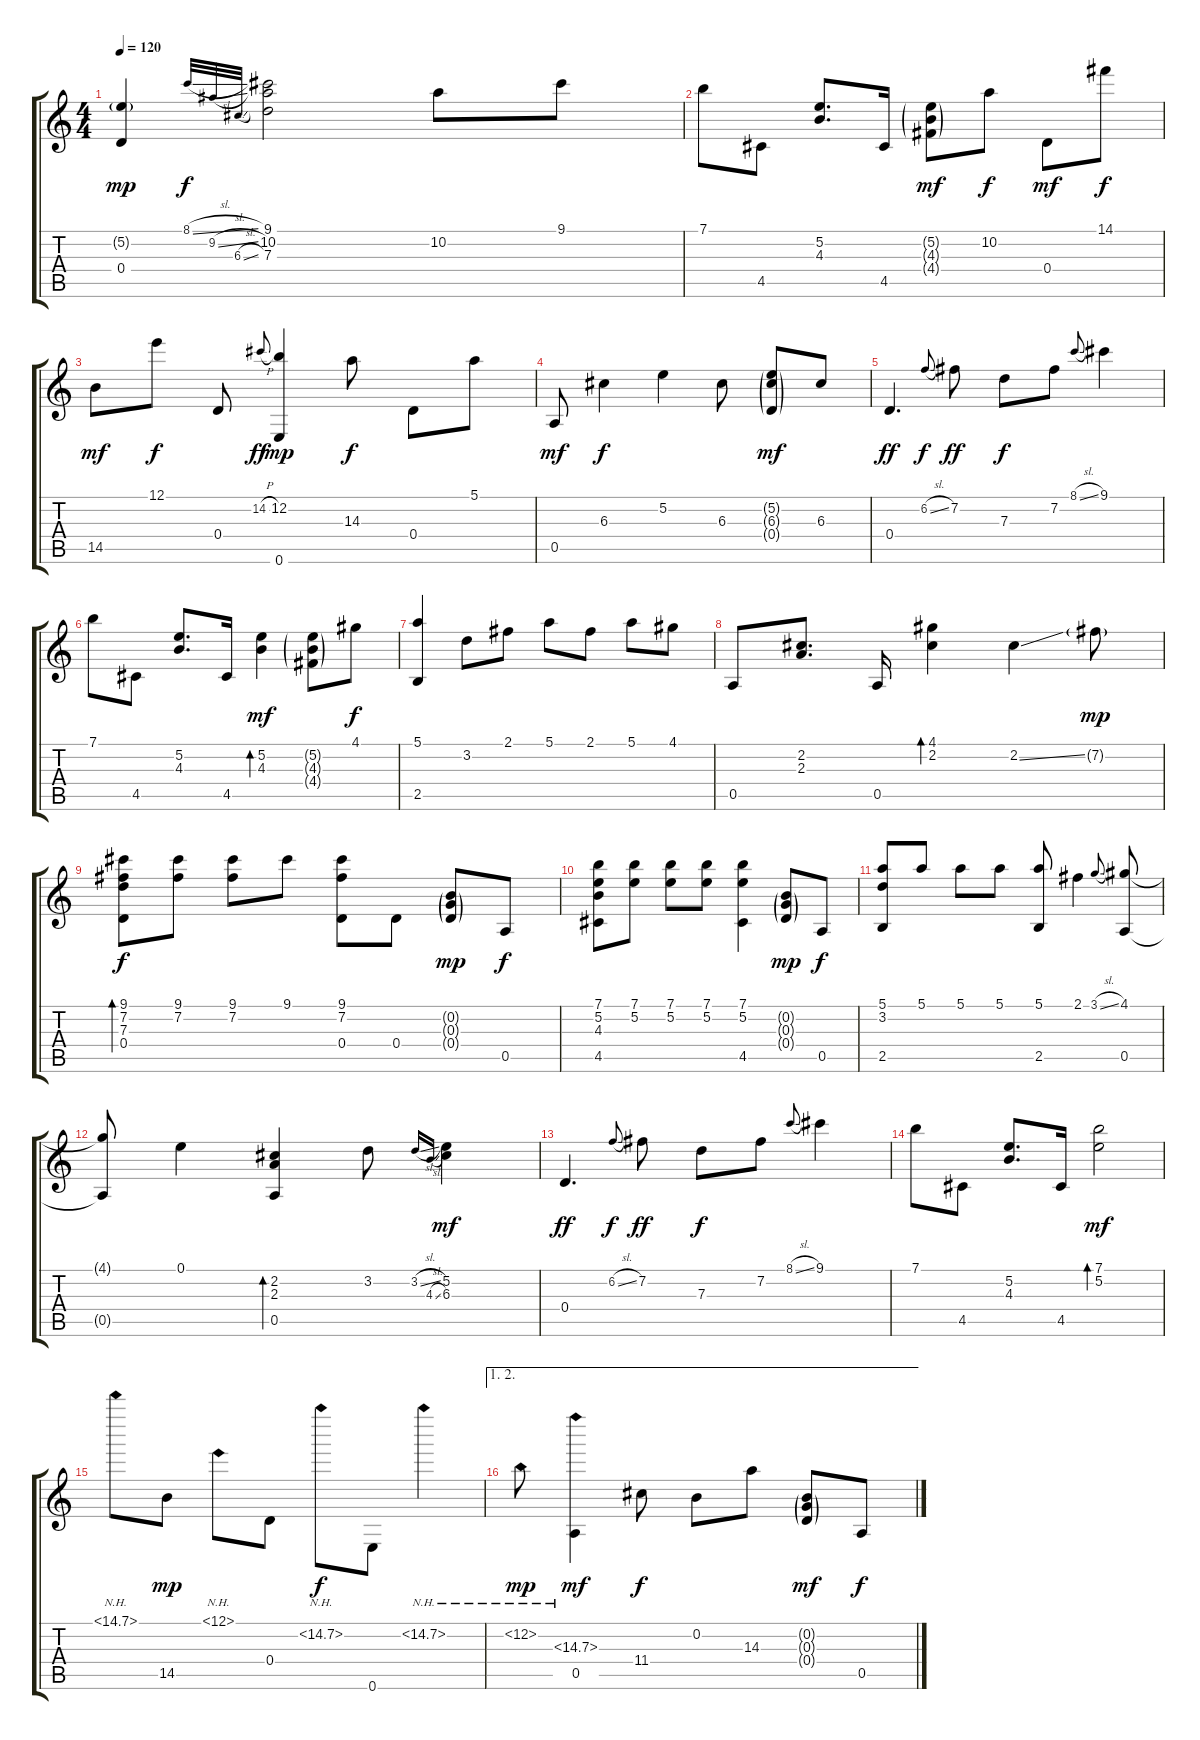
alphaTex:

\track "" {instrument acousticguitarsteel}
\staff {score tabs}
\tuning (E4 B3 G3 D3 A2 E2) {hide}
\ts (4 4)
\tempo 120
\clef g2
\ks c
(5.2{g} 0.4).4{dy mp} 8.1{sl}.32{gr onbeat dy f} 9.2{sl}.32{gr onbeat} 6.3{sl}.32{gr onbeat} (9.1 10.2 7.3).2 10.2.8 9.1.8 |
7.1.8 4.5.8 (5.2 4.3).8{d} 4.5.16 (5.2{g} 4.3{g} 4.4{g}).8{dy mf} 10.2.8{dy f} 0.4.8{dy mf} 14.1.8{dy f} |
14.5.8{dy mf} 12.1.8{dy f} 0.4.8 14.2{h}.8{gr onbeat dy ff} (12.2 0.6).4{dy mp} 14.3.8{dy f} 0.4.8 5.1.8 |
0.5.8{dy mf} 6.3.4{dy f} 5.2.4 6.3.8 (5.2{g} 6.3{g} 0.4{g}).8{dy mf} 6.3.8 |
0.4.4{d dy ff} 6.2{sl}.8{gr onbeat dy f} 7.2.8{dy ff} 7.3.8{dy f} 7.2.8 8.1{sl}.8{gr onbeat} 9.1.4 |
7.1.8 4.5.8 (5.2 4.3).8{d} 4.5.16 (5.2 4.3).4{bd 120 dy mf} (5.2{g} 4.3{g} 4.4{g}).8 4.1.8{dy f} |
(5.1 2.5).4 3.2.8 2.1.8 5.1.8 2.1.8 5.1.8 4.1.8 |
0.5.8 (2.2 2.3).8{d} 0.5.16 (4.1 2.2).4{bd 30} 2.2{ss}.4 7.2{g}.8{dy mp} |
(9.1 7.2 7.3 0.4).8{bd 240 dy f} (9.1 7.2).8 (9.1 7.2).8 9.1.8 (9.1 7.2 0.4).8 0.4.8 (0.2{g} 0.3{g} 0.4{g}).8{dy mp} 0.5.8{dy f} |
(7.1 5.2 4.3 4.5).8 (7.1 5.2).8 (7.1 5.2).8 (7.1 5.2).8 (7.1 5.2 4.5).4 (0.2{g} 0.3{g} 0.4{g}).8{dy mp} 0.5.8{dy f} |
(5.1 3.2 2.5).8 5.1.8 5.1.8 5.1.8 (5.1 2.5).8 2.1.4 3.1{sl}.8{gr onbeat} (4.1 0.5).8 |
(4.1{t} 0.5{t}).8 0.1.4 (2.2 2.3 0.5).4{bd 240} 3.2.8 3.2{sl}.16{gr onbeat} 4.3{sl}.16{gr onbeat} (5.2 6.3).4{dy mf} |
0.4.4{d dy ff} 6.2{sl}.8{gr onbeat dy f} 7.2.8{dy ff} 7.3.8{dy f} 7.2.8 8.1{sl}.8{gr onbeat} 9.1.4 |
7.1.8 4.5.8 (5.2 4.3).8{d} 4.5.16 (7.1 5.2).2{bd 120 dy mf} |
14.1{nh}.8 14.5.8{dy mp} 12.1{nh}.8 0.4.8 15.2{nh}.8{dy f} 0.6.8 14.2{nh}.4 |
\ae (1 2)
12.2{nh}.8{dy mp} (14.3{nh} 0.5).4{dy mf} 11.4.8{dy f} 0.2.8 14.3.8 (0.2{g} 0.3{g} 0.4{g}).8{dy mf} 0.5.8{dy f}
